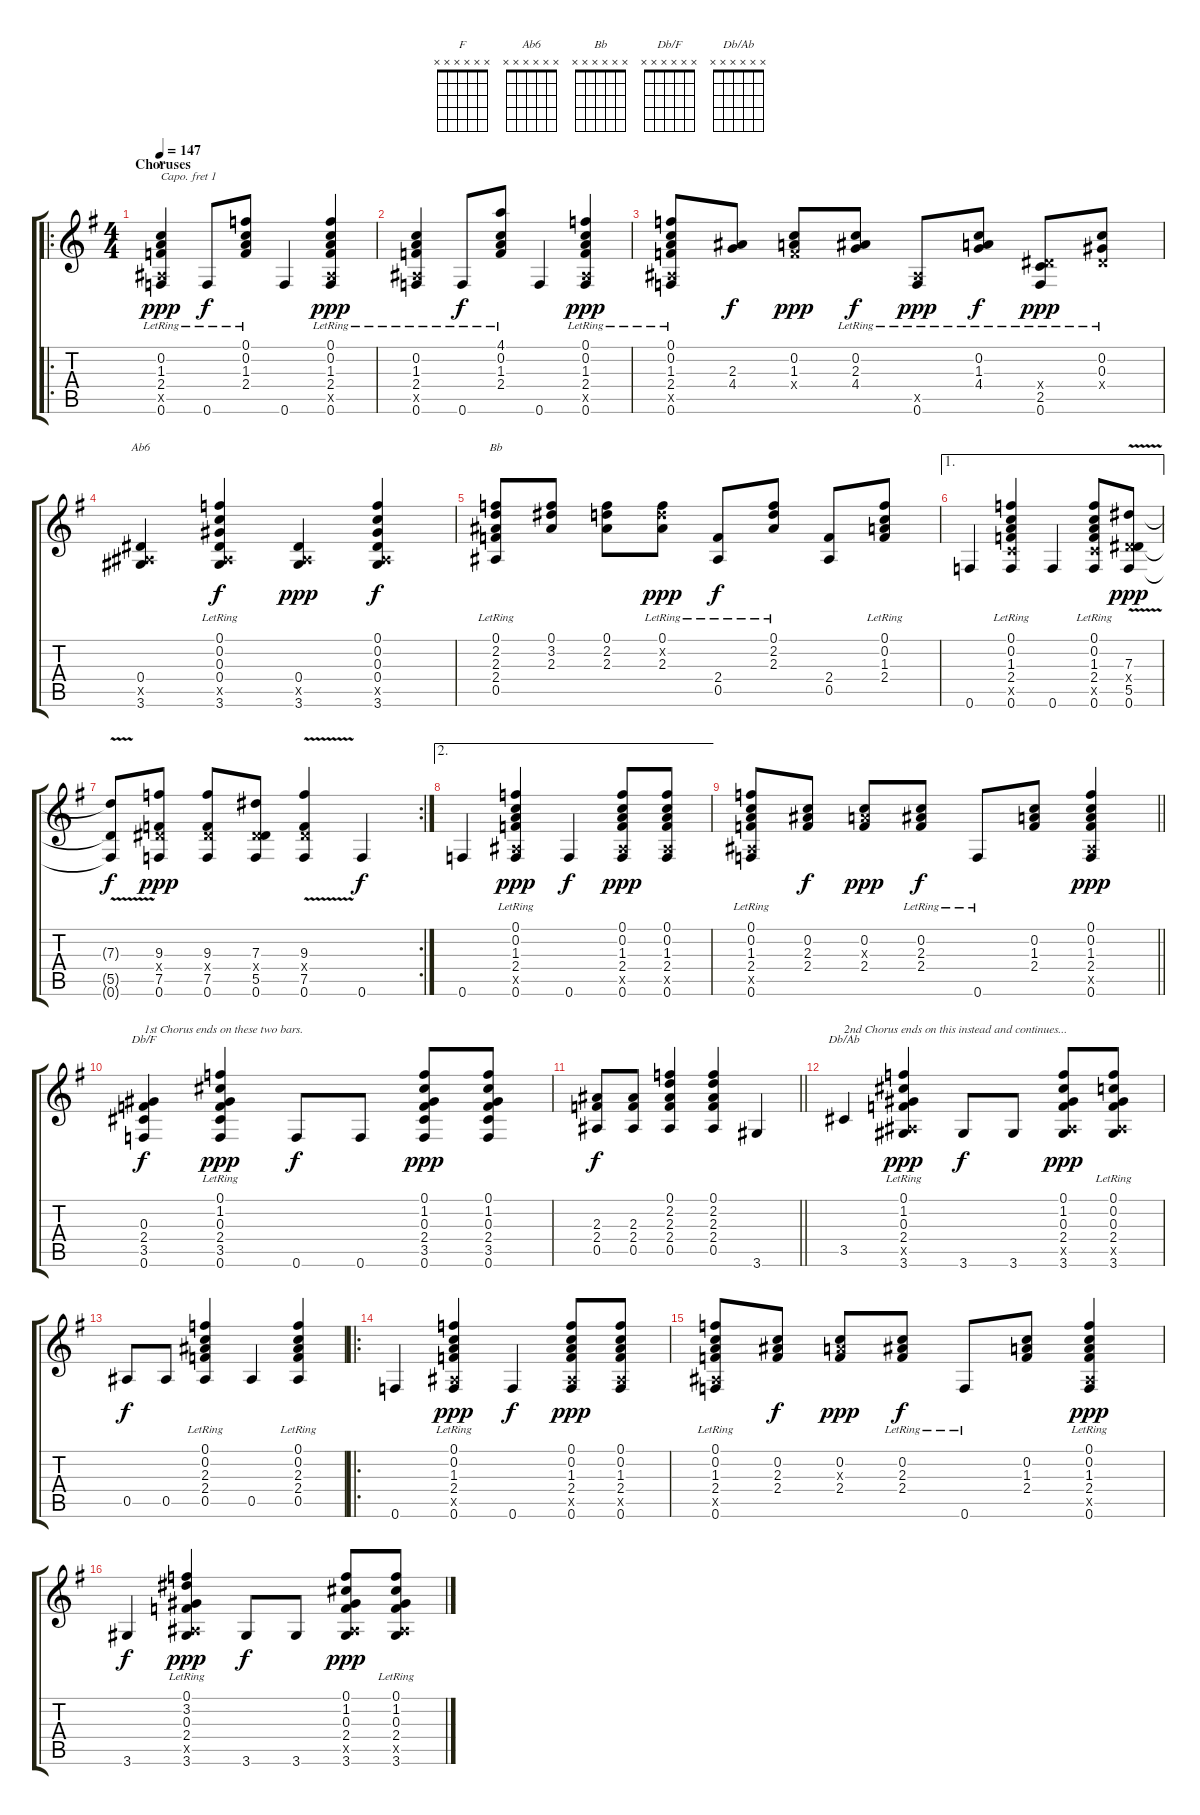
\track "" {instrument acousticguitarsteel}
\staff {score tabs}
\capo 1
\tuning (E4 B3 G3 D3 A2 E2) {hide}
\chord ("F" x x x x x x)
\chord ("Ab6" x x x x x x)
\chord ("Bb" x x x x x x)
\chord ("Db/F" x x x x x x)
\chord ("Db/Ab" x x x x x x)
\ro
\ts (4 4)
\section ("" "Choruses")
\tempo 147
\clef g2
\ks eminor
(0.2{lr} 1.3{lr} 2.4{lr} 0.5{x} 0.6).4{ch "F" dy ppp} 0.6{lr}.8{dy f} (0.1{lr} 0.2{lr} 1.3{lr} 2.4{lr}).8 0.6.4 (0.1{lr} 0.2{lr} 1.3{lr} 2.4{lr} 0.5{x} 0.6).4{dy ppp} |
(0.2{lr} 1.3{lr} 2.4{lr} 0.5{x} 0.6).4 0.6{lr}.8{dy f} (4.1{lr} 0.2{lr} 1.3{lr} 2.4{lr}).8 0.6.4 (0.1{lr} 0.2{lr} 1.3{lr} 2.4{lr} 0.5{x} 0.6).4{dy ppp} |
(0.1{lr} 0.2{lr} 1.3 2.4 0.5{x} 0.6).8 (2.3 4.4).8{dy f} (0.2 1.3 2.4{x}).8{dy ppp} (0.2{lr} 2.3{lr} 4.4{lr}).8{dy f} (0.5{x} 0.6{lr}).8{dy ppp} (0.2{lr} 1.3{lr} 4.4).8{dy f} (0.4{x} 2.5{lr} 0.6{lr}).8{dy ppp} (0.2{lr} 0.3{lr} 0.4{x}).8 |
(0.4 0.5{x} 3.6).4{ch "Ab6"} (0.1{lr} 0.2{lr} 0.3{lr} 0.4 0.5{x} 3.6).4{dy f} (0.4 0.5{x} 3.6).4{dy ppp} (0.1 0.2 0.3 0.4 0.5{x} 3.6).4{dy f} |
(0.1 2.2 2.3 2.4{lr} 0.5{lr}).8{ch "Bb"} (0.1 3.2 2.3).8 (0.1 2.2 2.3).8 (0.1{lr} 2.2{x} 2.3{lr}).8{dy ppp} (2.4{lr} 0.5{lr}).8{dy f} (0.1{lr} 2.2{lr} 2.3{lr}).8 (2.4 0.5).8 (0.1{lr} 0.2{lr} 1.3{lr} 2.4{lr}).8 |
\ae 1
0.6.4 (0.1{lr} 0.2{lr} 1.3{lr} 2.4{lr} 2.5{x} 0.6).4 0.6.4 (0.1{lr} 0.2{lr} 1.3 2.4 2.5{x} 0.6).8 (7.3{v} 0.4{x} 5.5{v} 0.6).8{dy ppp} |
\rc 2
(7.3{t} 5.5{t} 0.6{t}).8{dy f} (9.3 0.4{x} 7.5 0.6).8{dy ppp} (9.3 0.4{x} 7.5 0.6).8 (7.3 0.4{x} 5.5 0.6).8 (9.3{v} 0.4{x} 7.5{v} 0.6).4 0.6.4{dy f} |
\ae 2
0.6.4 (0.1{lr} 0.2{lr} 1.3{lr} 2.4{lr} 0.5{x} 0.6).4{dy ppp} 0.6.4{dy f} (0.1 0.2 1.3 2.4 0.5{x} 0.6).8{dy ppp} (0.1 0.2 1.3 2.4 0.5{x} 0.6).8 |
\barLineRight lightlight
(0.1{lr} 0.2 1.3 2.4 0.5{x} 0.6{lr}).8 (0.2 2.3 2.4).8{dy f} (0.2 1.3{x} 2.4).8{dy ppp} (0.2{lr} 2.3{lr} 2.4{lr}).8{dy f} 0.6{lr}.8 (0.2 1.3 2.4).8 (0.1 0.2 1.3 2.4 0.5{x} 0.6).4{dy ppp} |
(0.3 2.4 3.5 0.6).4{ch "Db/F" txt "1st Chorus ends on these two bars." dy f} (0.1 1.2{lr} 0.3{lr} 2.4{lr} 3.5 0.6).4{dy ppp} 0.6.8{dy f} 0.6.8 (0.1 1.2 0.3 2.4 3.5 0.6).8{dy ppp} (0.1 1.2 0.3 2.4 3.5 0.6).8 |
\barLineRight lightlight
(2.3 2.4 0.5).8{dy f} (2.3 2.4 0.5).8 (0.1 2.2 2.3 2.4 0.5).4 (0.1 2.2 2.3 2.4 0.5).4 3.6.4 |
3.5.4{ch "Db/Ab" txt "2nd Chorus ends on this instead and continues..."} (0.1{lr} 1.2{lr} 0.3{lr} 2.4{lr} 0.5{x} 3.6).4{dy ppp} 3.6.8{dy f} 3.6.8 (0.1 1.2 0.3 2.4 0.5{x} 3.6).8{dy ppp} (0.1{lr} 0.2{lr} 0.3 2.4{lr} 0.5{x} 3.6).8 |
0.5.8{dy f} 0.5.8 (0.1{lr} 0.2{lr} 2.3{lr} 2.4{lr} 0.5).4 0.5.4 (0.1{lr} 0.2{lr} 2.3 2.4{lr} 0.5).4 |
\ro
0.6.4 (0.1{lr} 0.2{lr} 1.3{lr} 2.4{lr} 0.5{x} 0.6).4{dy ppp} 0.6.4{dy f} (0.1 0.2 1.3 2.4 0.5{x} 0.6).8{dy ppp} (0.1 0.2 1.3 2.4 0.5{x} 0.6).8 |
(0.1{lr} 0.2 1.3 2.4 0.5{x} 0.6{lr}).8 (0.2 2.3 2.4).8{dy f} (0.2 1.3{x} 2.4).8{dy ppp} (0.2{lr} 2.3{lr} 2.4{lr}).8{dy f} 0.6{lr}.8 (0.2 1.3 2.4).8 (0.1{lr} 0.2 1.3 2.4{lr} 0.5{x} 0.6).4{dy ppp} |
3.6.4{dy f} (0.1{lr} 3.2{lr} 0.3{lr} 2.4{lr} 0.5{x} 3.6).4{dy ppp} 3.6.8{dy f} 3.6.8 (0.1 1.2 0.3 2.4 0.5{x} 3.6).8{dy ppp} (0.1{lr} 1.2 0.3 2.4{lr} 0.5{x} 3.6).8
